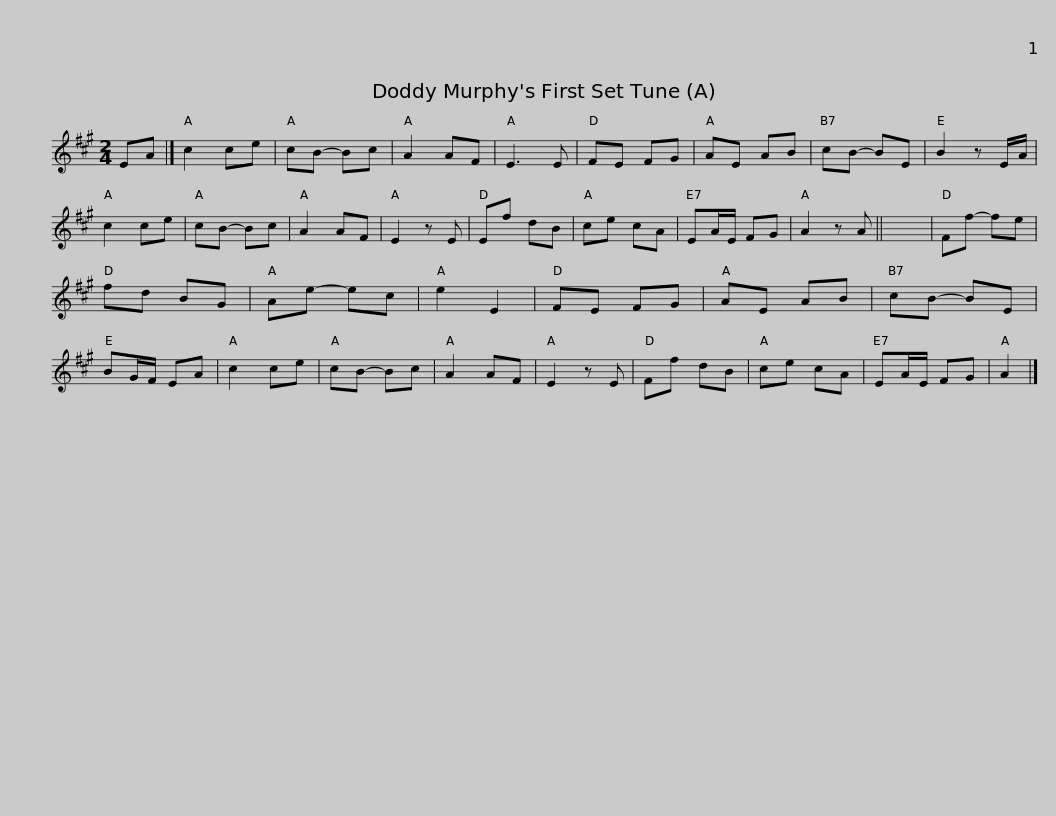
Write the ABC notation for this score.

X:1
L:1/8
M:2/4
I:linebreak $
K:A
V:1 treble
V:1
 EA |] c2 ce | cB- Bc | A2 AF | E3 E | %5
 FE FG | AE AB | cB- BE | B2 z E/A/ | c2 ce | %10
 cB- Bc |$ A2 AF | E2 z E | Ef dB | ce cA | %15
 EA/E/ FG | A2 z A || x4 | Ff- fe | fd BG | %20
 Ae- ec | e2 E2 |$ FE FG | AE AB | cB- BE | %25
 BG/F/ EA | c2 ce | cB- Bc | A2 AF | E2 z E | %30
 Ff dB | ce cA |$ EA/E/ FG | A2 |] %34
